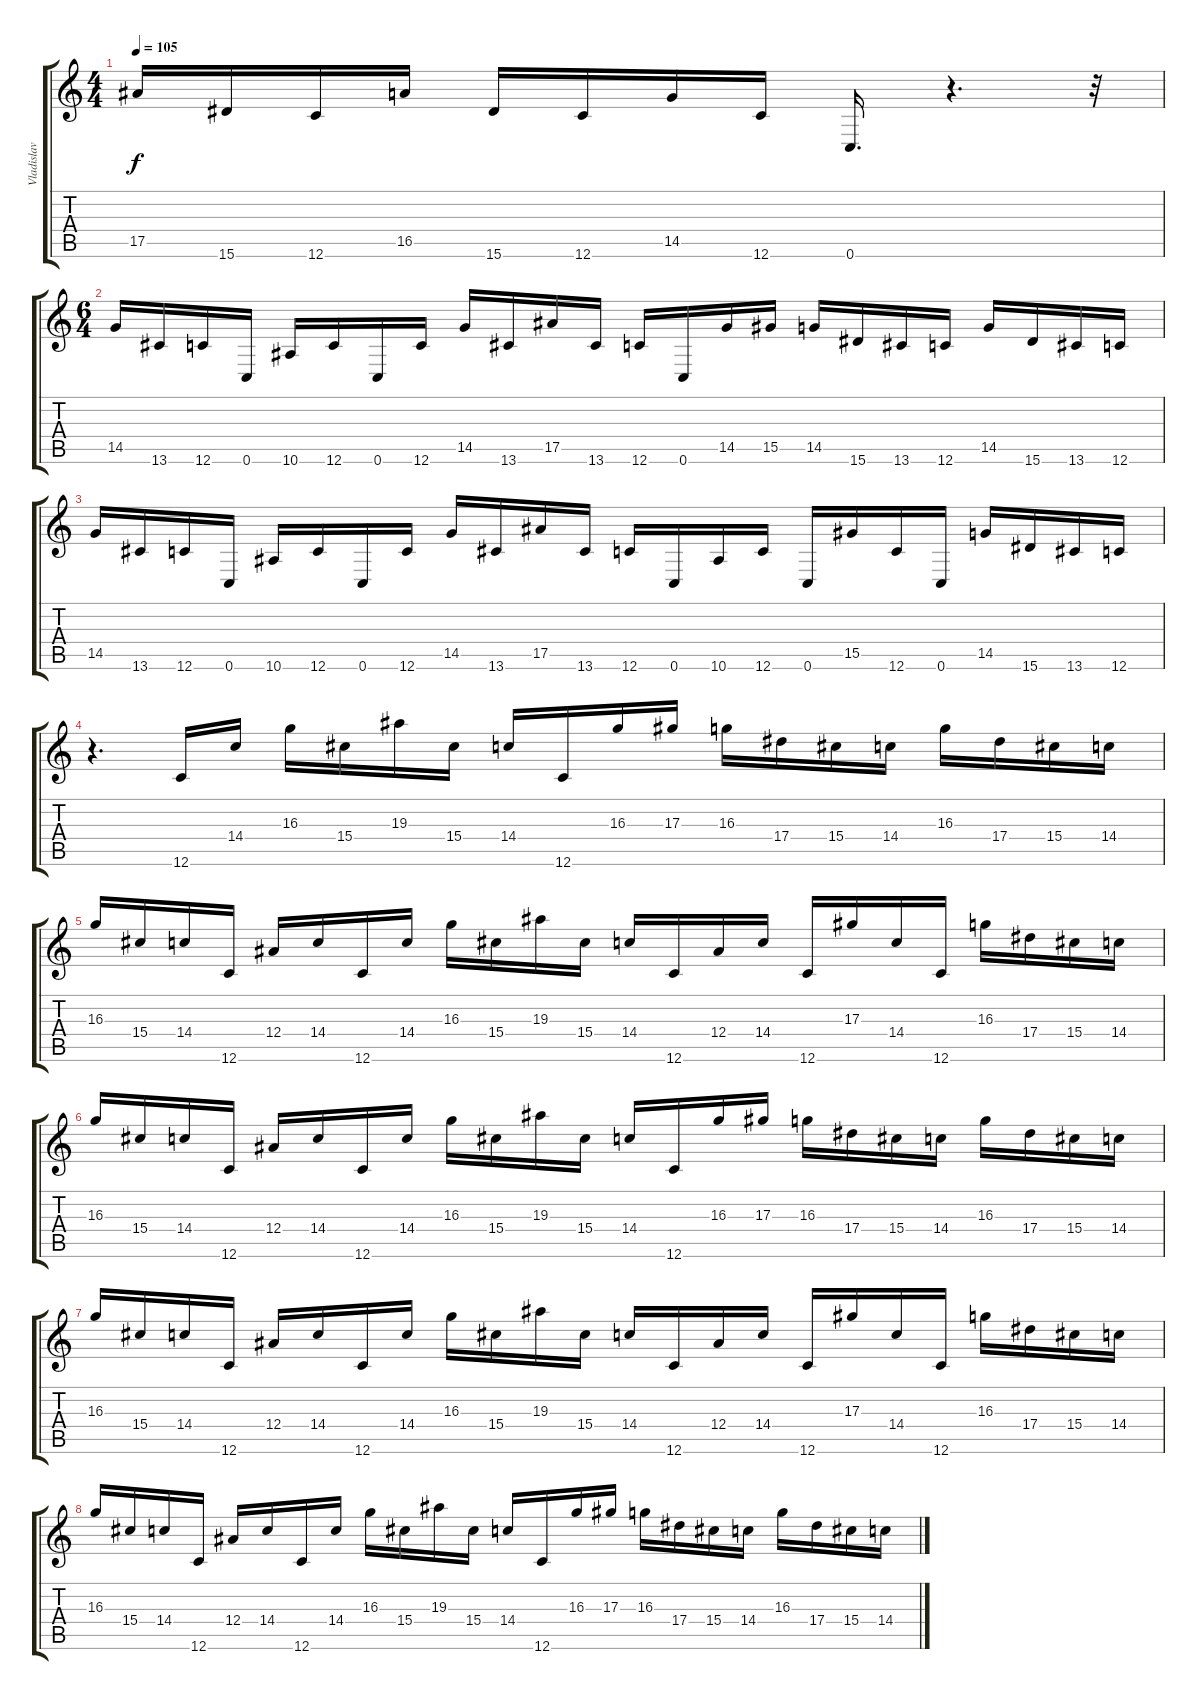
\track ("Vladislav Nekrash" "Vladislav ") {instrument distortionguitar}
\staff {score tabs}
\tuning (C4 G3 Eb3 Bb2 F2 C2) {hide}
\ts (4 4)
\tempo 105
\clef g2
\ks c
17.5.16{dy f} 15.6.16 12.6.16 16.5.16 15.6.16 12.6.16 14.5.16 12.6.16 0.6.16{d} r.4{d} r.32 |
\ts (6 4)
14.5.16 13.6.16 12.6.16 0.6.16 10.6.16 12.6.16 0.6.16 12.6.16 14.5.16 13.6.16 17.5.16 13.6.16 12.6.16 0.6.16 14.5.16 15.5.16 14.5.16 15.6.16 13.6.16 12.6.16 14.5.16 15.6.16 13.6.16 12.6.16 |
14.5.16 13.6.16 12.6.16 0.6.16 10.6.16 12.6.16 0.6.16 12.6.16 14.5.16 13.6.16 17.5.16 13.6.16 12.6.16 0.6.16 10.6.16 12.6.16 0.6.16 15.5.16 12.6.16 0.6.16 14.5.16 15.6.16 13.6.16 12.6.16 |
r.4{d} 12.6.16 14.4.16 16.3.16 15.4.16 19.3.16 15.4.16 14.4.16 12.6.16 16.3.16 17.3.16 16.3.16 17.4.16 15.4.16 14.4.16 16.3.16 17.4.16 15.4.16 14.4.16 |
16.3.16 15.4.16 14.4.16 12.6.16 12.4.16 14.4.16 12.6.16 14.4.16 16.3.16 15.4.16 19.3.16 15.4.16 14.4.16 12.6.16 12.4.16 14.4.16 12.6.16 17.3.16 14.4.16 12.6.16 16.3.16 17.4.16 15.4.16 14.4.16 |
16.3.16 15.4.16 14.4.16 12.6.16 12.4.16 14.4.16 12.6.16 14.4.16 16.3.16 15.4.16 19.3.16 15.4.16 14.4.16 12.6.16 16.3.16 17.3.16 16.3.16 17.4.16 15.4.16 14.4.16 16.3.16 17.4.16 15.4.16 14.4.16 |
16.3.16 15.4.16 14.4.16 12.6.16 12.4.16 14.4.16 12.6.16 14.4.16 16.3.16 15.4.16 19.3.16 15.4.16 14.4.16 12.6.16 12.4.16 14.4.16 12.6.16 17.3.16 14.4.16 12.6.16 16.3.16 17.4.16 15.4.16 14.4.16 |
16.3.16 15.4.16 14.4.16 12.6.16 12.4.16 14.4.16 12.6.16 14.4.16 16.3.16 15.4.16 19.3.16 15.4.16 14.4.16 12.6.16 16.3.16 17.3.16 16.3.16 17.4.16 15.4.16 14.4.16 16.3.16 17.4.16 15.4.16 14.4.16
